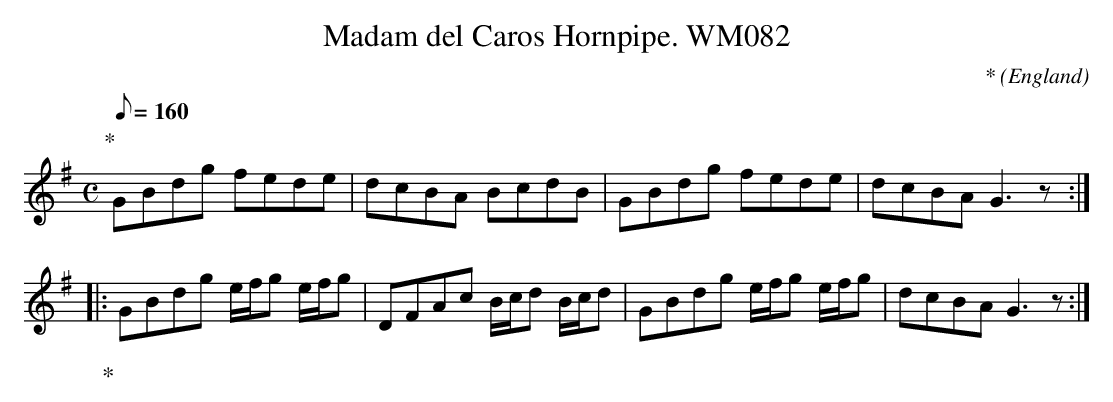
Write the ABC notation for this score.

X:1
T:Madam del Caros Hornpipe. WM082
M:C
L:1/8
Q:160
C:*
O:England
K:C
P:*
W:*
K:G
GBdg fede|dcBA BcdB|GBdg fede|dcBAG3z:|!
|:GBdg e/f/g e/f/g|DFAc B/c/d B/c/d|GBdg e/f/g e/f/g|dcBAG3z:|]
